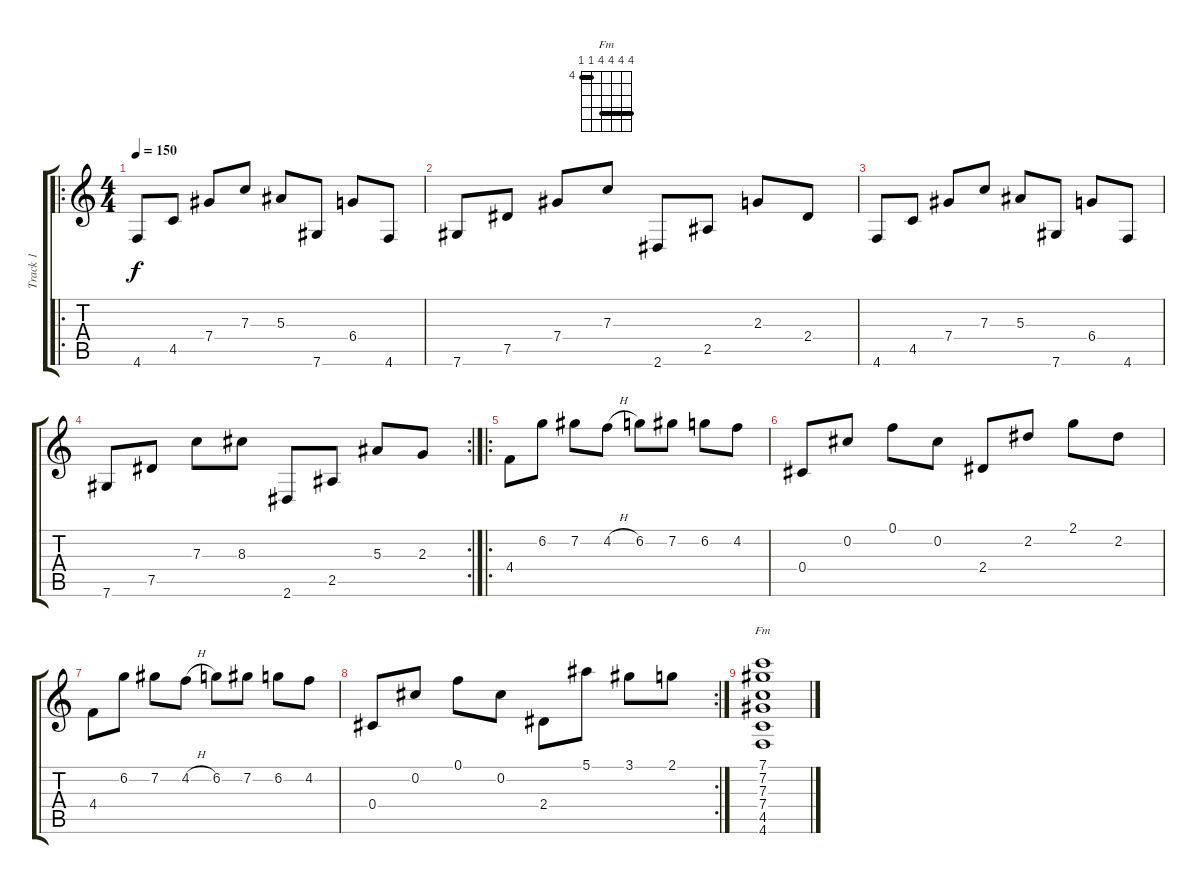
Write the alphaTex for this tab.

\track ("Track 1" "Track 1") {instrument acousticguitarsteel}
\staff {score tabs}
\tuning (F4 Db4 F3 Db3 Ab2 Db2) {hide}
\chord ("Fm" 7 7 7 7 4 4) {firstfret 4 barre (4 7)}
\ro
\ts (4 4)
\tempo 150
\clef g2
\ks c
4.6.8{dy f} 4.5.8 7.4.8 7.3.8 5.3.8 7.6.8 6.4.8 4.6.8 |
7.6.8 7.5.8 7.4.8 7.3.8 2.6.8 2.5.8 2.3.8 2.4.8 |
4.6.8 4.5.8 7.4.8 7.3.8 5.3.8 7.6.8 6.4.8 4.6.8 |
\rc 2
7.6.8 7.5.8 7.3.8 8.3.8 2.6.8 2.5.8 5.3.8 2.3.8 |
\ro
4.4.8 6.2.8 7.2.8 4.2{h}.8 6.2.8 7.2.8 6.2.8 4.2.8 |
0.4.8 0.2.8 0.1.8 0.2.8 2.4.8 2.2.8 2.1.8 2.2.8 |
4.4.8 6.2.8 7.2.8 4.2{h}.8 6.2.8 7.2.8 6.2.8 4.2.8 |
\rc 2
0.4.8 0.2.8 0.1.8 0.2.8 2.4.8 5.1.8 3.1.8 2.1.8 |
(7.1 7.2 7.3 7.4 4.5 4.6).1{ch "Fm"}
